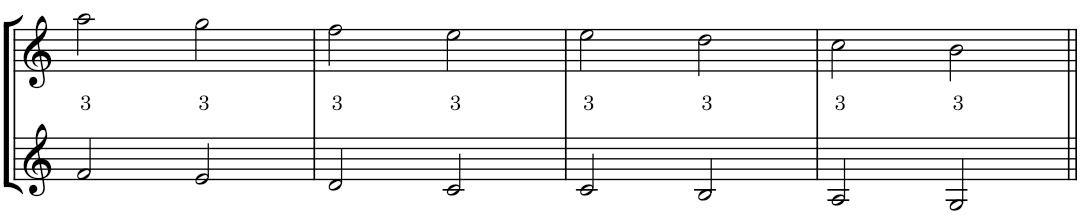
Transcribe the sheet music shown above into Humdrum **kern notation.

**kern	**kern	**text
*part1	*part1	*part1
*staff2	*staff1	*staff1
*I"Klavier	*	*
*I'Klav.	*	*
!!LO:PB:g=z
*clefG2	*clefG2	*
*k[]	*k[]	*
*M4/4	*M4/4	*
*met(c)	*met(c)	*
=26	=26	=26
!	!	!LO:LY:b
2f/	2aa\	3
!	!	!LO:LY:b
2e/	2gg\	3
=27	=27	=27
!	!	!LO:LY:b
2d/	2ff\	3
!	!	!LO:LY:b
2c/	2ee\	3
=28	=28	=28
!	!	!LO:LY:b
2c/	2ee\	3
!	!	!LO:LY:b
2B/	2dd\	3
=29	=29	=29
!	!	!LO:LY:b
2A/	2cc\	3
!	!	!LO:LY:b
2G/	2b\	3
=||	=||	=||
*-	*-	*-
